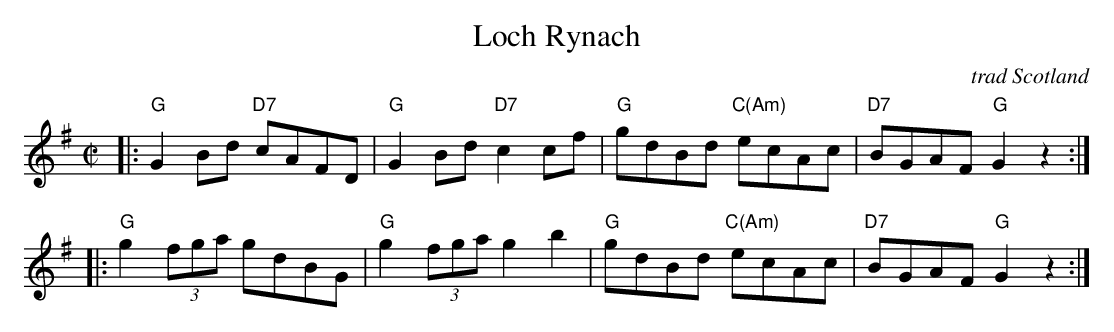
X:1
T: Loch Rynach
O: trad Scotland
M: C|
L: 1/8
K: G
|: "G"G2Bd "D7"cAFD | "G"G2Bd "D7"c2cf | "G"gdBd "C(Am)"ecAc | "D7"BGAF "G"G2z2 :|
|: "G"g2 (3fga gdBG | "G"g2 (3fga  g2b2 | "G"gdBd "C(Am)"ecAc | "D7"BGAF "G"G2z2 :|
